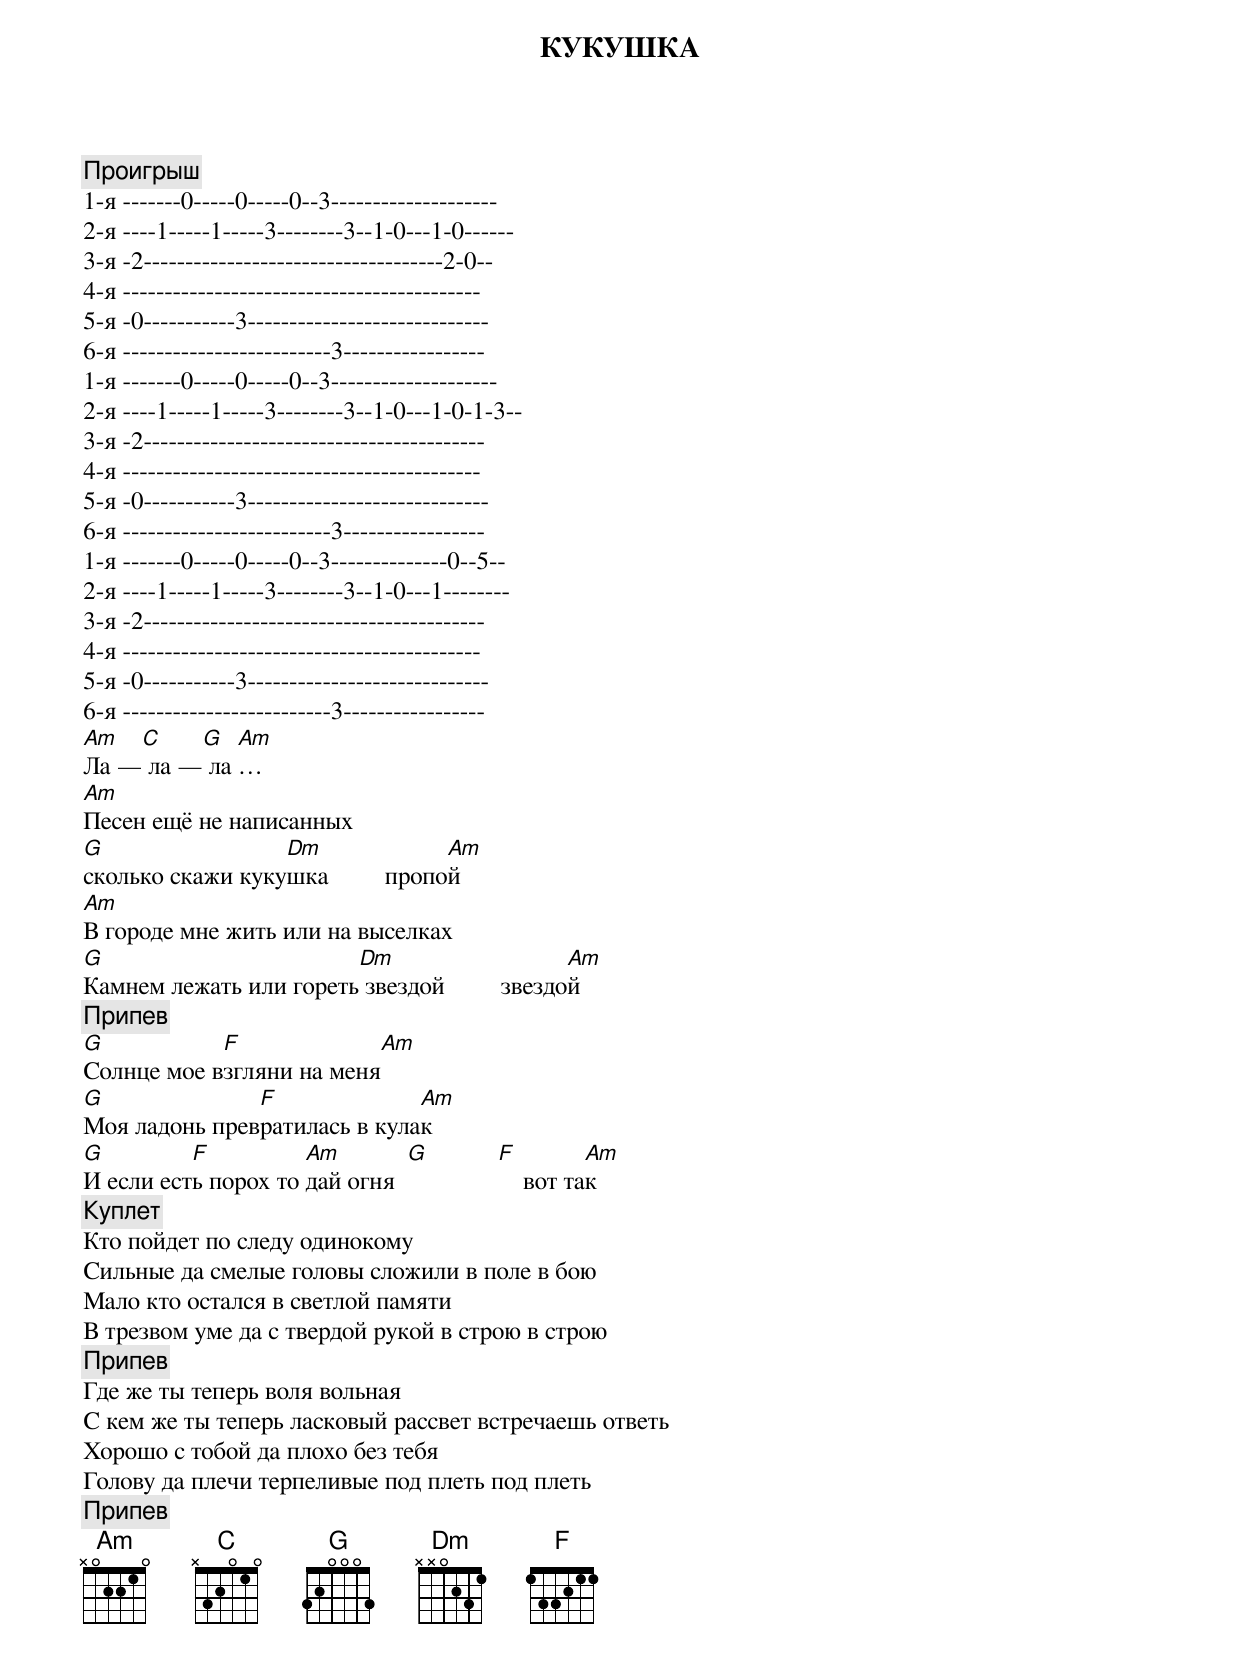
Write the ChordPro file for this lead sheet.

{title: КУКУШКА}
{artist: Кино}

{c: Проигрыш}
1-я -------0-----0-----0--3--------------------
2-я ----1-----1-----3--------3--1-0---1-0------
3-я -2------------------------------------2-0--
4-я -------------------------------------------
5-я -0-----------3-----------------------------
6-я -------------------------3-----------------
1-я -------0-----0-----0--3--------------------
2-я ----1-----1-----3--------3--1-0---1-0-1-3--
3-я -2-----------------------------------------
4-я -------------------------------------------
5-я -0-----------3-----------------------------
6-я -------------------------3-----------------
1-я -------0-----0-----0--3--------------0--5--
2-я ----1-----1-----3--------3--1-0---1--------
3-я -2-----------------------------------------
4-я -------------------------------------------
5-я -0-----------3-----------------------------
6-я -------------------------3-----------------
[Am]Ла —[C] ла —[G] ла [Am]…
[Am]Песен ещё не написанных
[G]сколько скажи куку[Dm]шка         пропо[Am]й
[Am]В городе мне жить или на выселках
[G]Камнем лежать или гореть[Dm] звездой         звездо[Am]й
{c: Припев}
[G]Солнце мое в[F]згляни на меня[Am]
[G]Моя ладонь прев[F]ратилась в кула[Am]к
[G]И если ест[F]ь порох то [Am]дай огня  [G]           [F]    вот та[Am]к
{c: Куплет}
Кто пойдет по следу одинокому
Сильные да смелые головы сложили в поле в бою
Мало кто остался в светлой памяти
В трезвом уме да с твердой рукой в строю в строю
{c: Припев}
Где же ты теперь воля вольная
С кем же ты теперь ласковый рассвет встречаешь ответь
Хорошо с тобой да плохо без тебя
Голову да плечи терпеливые под плеть под плеть
{c: Припев}
